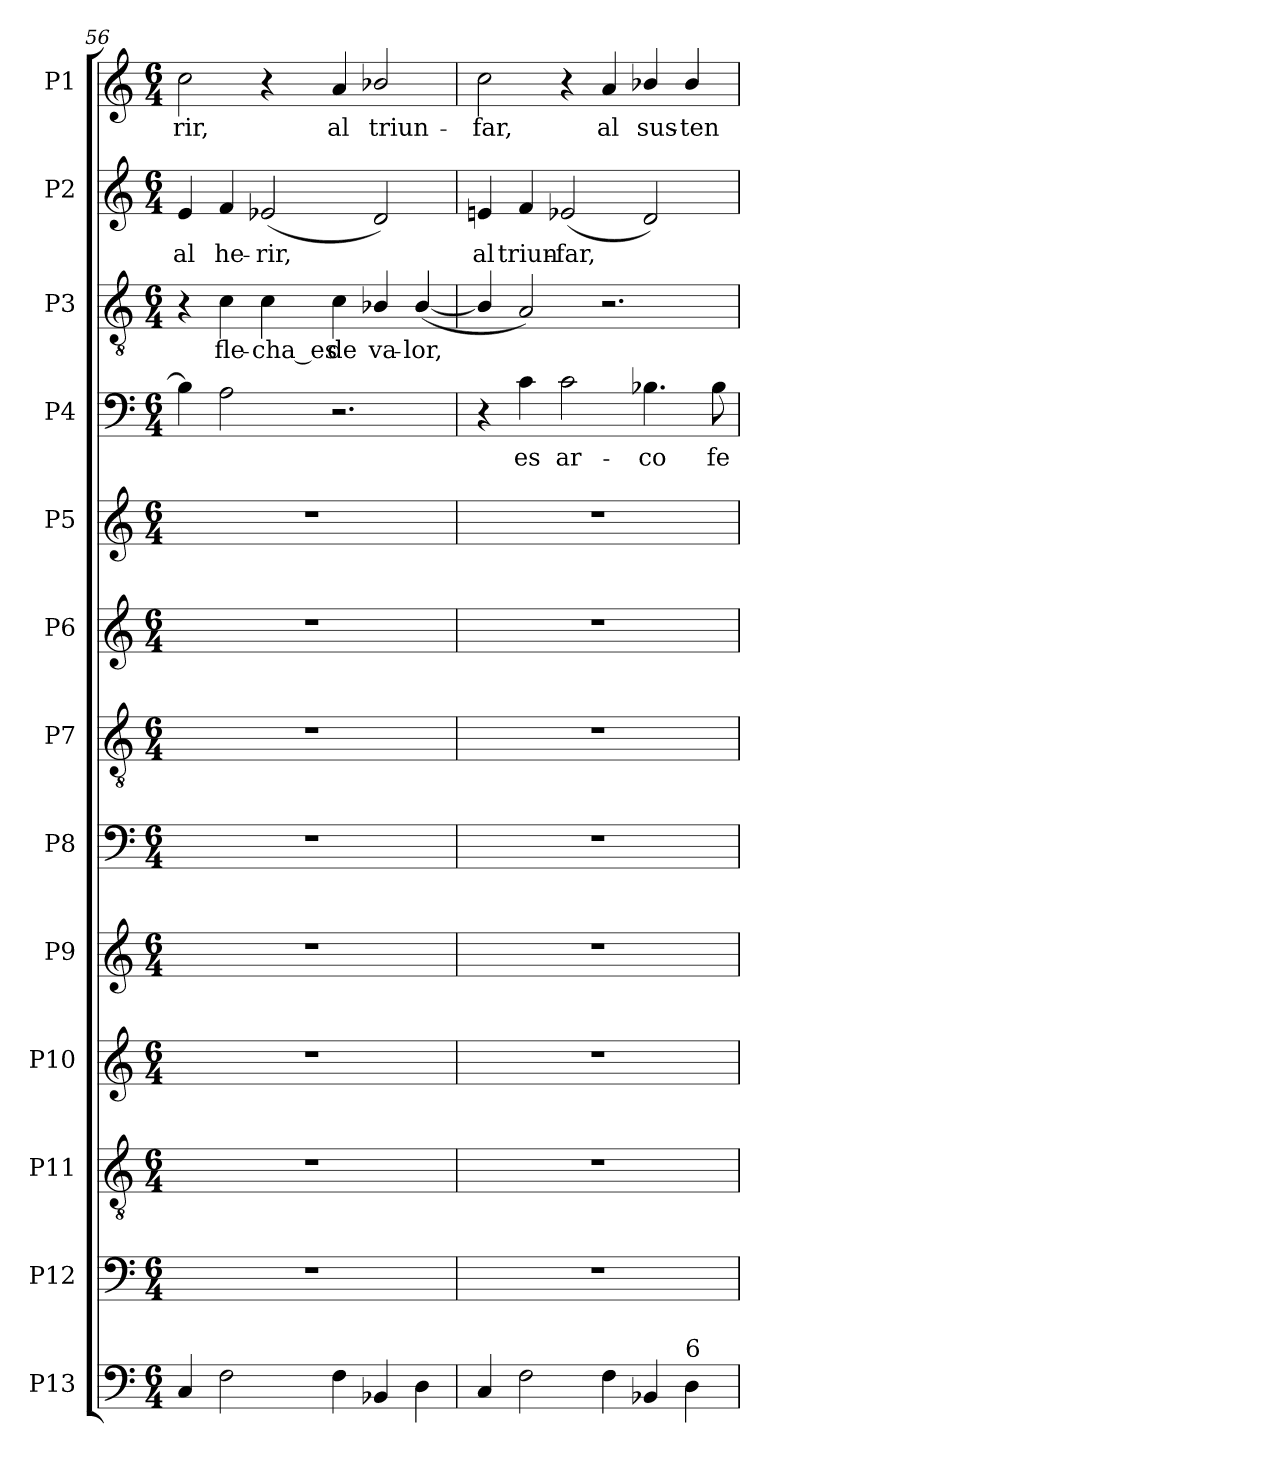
**kern	**kern	**kern	**kern	**kern	**kern	**kern	**kern	**kern	**kern	**text	**kern	**text	**kern	**text	**kern	**text
*part13	*part12	*part11	*part10	*part9	*part8	*part7	*part6	*part5	*part4	*part4	*part3	*part3	*part2	*part2	*part1	*part1
*staff13	*staff12	*staff11	*staff10	*staff9	*staff8	*staff7	*staff6	*staff5	*staff4	*staff4	*staff3	*staff3	*staff2	*staff2	*staff1	*staff1
*I"P13	*I"P12	*I"P11	*I"P10	*I"P9	*I"P8	*I"P7	*I"P6	*I"P5	*I"P4	*	*I"P3	*	*I"P2	*	*I"P1	*
*clefF4	*clefF4	*clefGv2	*clefG2	*clefG2	*clefF4	*clefGv2	*clefG2	*clefG2	*clefF4	*	*clefGv2	*	*clefG2	*	*clefG2	*
*	*	*ITrd7c12	*	*	*	*ITrd7c12	*	*	*	*	*ITrd7c12	*	*	*	*	*
*k[]	*k[]	*k[]	*k[]	*k[]	*k[]	*k[]	*k[]	*k[]	*k[]	*	*k[]	*	*k[]	*	*k[]	*
*C:	*C:	*C:	*C:	*C:	*C:	*C:	*C:	*C:	*C:	*	*C:	*	*C:	*	*C:	*
*M6/4	*M6/4	*M6/4	*M6/4	*M6/4	*M6/4	*M6/4	*M6/4	*M6/4	*M6/4	*	*M6/4	*	*M6/4	*	*M6/4	*
=56	=56	=56	=56	=56	=56	=56	=56	=56	=56	=56	=56	=56	=56	=56	=56	=56
!	!LO:N:vis=1	!LO:N:vis=1	!LO:N:vis=1	!LO:N:vis=1	!LO:N:vis=1	!LO:N:vis=1	!LO:N:vis=1	!LO:N:vis=1	!	!	!	!	!	!	!	!
!	!	!	!	!	!	!	!	!	!	!	!	!	!	!LO:LY:b:color=#000000	!	!
!	!	!	!	!	!	!	!	!	!	!	!	!	!	!	!	!LO:LY:b:color=#000000
4Ci/	1.r	1.r	1.r	1.r	1.r	1.r	1.r	1.r	4B-i\]	.	4r	.	4ei/	al	2cci\	-rir,
!	!	!	!	!	!	!	!	!	!	!	!	!LO:LY:b:color=#000000	!	!	!	!
!	!	!	!	!	!	!	!	!	!	!	!	!	!	!LO:LY:b:color=#000000	!	!
2Fi\	.	.	.	.	.	.	.	.	2Ai\	.	4Ci\	fle-	4fi/	he-	.	.
!	!	!	!	!	!	!	!	!	!	!	!	!LO:LY:b:color=#000000	!	!	!	!
!	!	!	!	!	!	!	!	!	!	!	!	!	!	!LO:LY:b:color=#000000	!	!
.	.	.	.	.	.	.	.	.	.	.	4Ci\	-cha_es	(2e-Xi/	-rir,	4r	.
!	!	!	!	!	!	!	!	!	!	!	!	!LO:LY:b:color=#000000	!	!	!	!
!	!	!	!	!	!	!	!	!	!	!	!	!	!	!	!	!LO:LY:b:color=#000000
4Fi\	.	.	.	.	.	.	.	.	2.r	.	4Ci\	de	.	.	4ai/	al
!	!	!	!	!	!	!	!	!	!	!	!	!LO:LY:b:color=#000000	!	!	!	!
!	!	!	!	!	!	!	!	!	!	!	!	!	!	!	!	!LO:LY:b:color=#000000
4BB-Xi/	.	.	.	.	.	.	.	.	.	.	4BB-Xi/	va-	2di/)	.	2b-Xi/	triun-
!	!	!	!	!	!	!	!	!	!	!	!	!LO:LY:b:color=#000000	!	!	!	!
4Di\	.	.	.	.	.	.	.	.	.	.	([4BB-i/	-lor,	.	.	.	.
=57	=57	=57	=57	=57	=57	=57	=57	=57	=57	=57	=57	=57	=57	=57	=57	=57
!	!LO:N:vis=1	!LO:N:vis=1	!LO:N:vis=1	!LO:N:vis=1	!LO:N:vis=1	!LO:N:vis=1	!LO:N:vis=1	!LO:N:vis=1	!	!	!	!	!	!	!	!
!	!	!	!	!	!	!	!	!	!	!	!	!	!	!LO:LY:b:color=#000000	!	!
!	!	!	!	!	!	!	!	!	!	!	!	!	!	!	!	!LO:LY:b:color=#000000
4Ci/	1.r	1.r	1.r	1.r	1.r	1.r	1.r	1.r	4r	.	4BB-i/]	.	4eni/	al	2cci\	-far,
!	!	!	!	!	!	!	!	!	!	!LO:LY:b:color=#000000	!	!	!	!	!	!
!	!	!	!	!	!	!	!	!	!	!	!	!	!	!LO:LY:b:color=#000000	!	!
2Fi\	.	.	.	.	.	.	.	.	4ci\	es	2AAi/)	.	4fi/	triun-	.	.
!	!	!	!	!	!	!	!	!	!	!LO:LY:b:color=#000000	!	!	!	!	!	!
!	!	!	!	!	!	!	!	!	!	!	!	!	!	!LO:LY:b:color=#000000	!	!
.	.	.	.	.	.	.	.	.	2ci\	ar-	.	.	(2e-Xi/	-far,	4r	.
!	!	!	!	!	!	!	!	!	!	!	!	!	!	!	!	!LO:LY:b:color=#000000
4Fi\	.	.	.	.	.	.	.	.	.	.	2.r	.	.	.	4ai/	al
!	!	!	!	!	!	!	!	!	!	!LO:LY:b:color=#000000	!	!	!	!	!	!
!	!	!	!	!	!	!	!	!	!	!	!	!	!	!	!	!LO:LY:b:color=#000000
4BB-Xi/	.	.	.	.	.	.	.	.	4.B-Xi\	-co	.	.	2di/)	.	4b-Xi/	sus-
!LO:TX:a:t=6	!	!	!	!	!	!	!	!	!	!	!	!	!	!	!	!
!	!	!	!	!	!	!	!	!	!	!	!	!	!	!	!	!LO:LY:b:color=#000000
4Di\	.	.	.	.	.	.	.	.	.	.	.	.	.	.	4b-i/	-ten-
!	!	!	!	!	!	!	!	!	!	!LO:LY:b:color=#000000	!	!	!	!	!	!
.	.	.	.	.	.	.	.	.	8B-i\	fe-	.	.	.	.	.	.
=	=	=	=	=	=	=	=	=	=	=	=	=	=	=	=	=
*-	*-	*-	*-	*-	*-	*-	*-	*-	*-	*-	*-	*-	*-	*-	*-	*-
